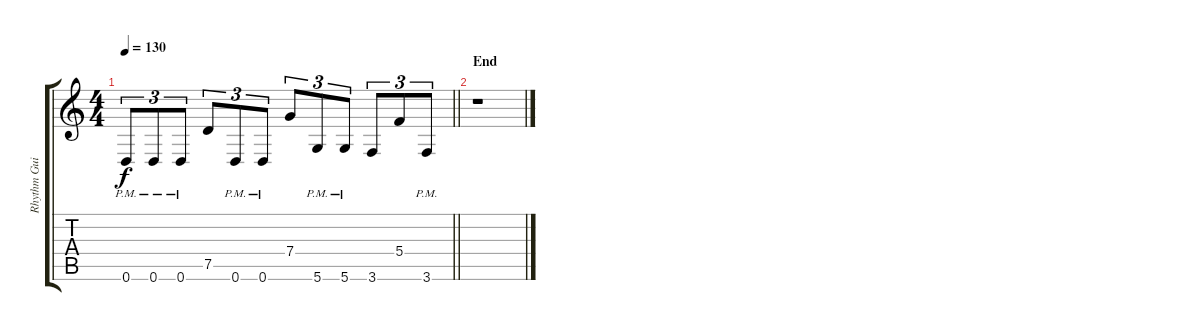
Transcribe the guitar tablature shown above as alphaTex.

\track ("Rhythm Guitar (Chuck Schuldiner)" "Rhythm Gui") {instrument distortionguitar}
\staff {score tabs}
\tuning (D4 A3 F3 C3 G2 D2) {hide}
\ts (4 4)
\tempo 130
\clef g2
\barLineRight lightlight
\ks c
0.6{pm}.8{tu (3 2) dy f} 0.6{pm}.8{tu (3 2)} 0.6{pm}.8{tu (3 2)} 7.5.8{tu (3 2)} 0.6{pm}.8{tu (3 2)} 0.6{pm}.8{tu (3 2)} 7.4.8{tu (3 2)} 5.6{pm}.8{tu (3 2)} 5.6{pm}.8{tu (3 2)} 3.6.8{tu (3 2)} 5.4.8{tu (3 2)} 3.6{pm}.8{tu (3 2)} |
\section ("" "End")
r.1
